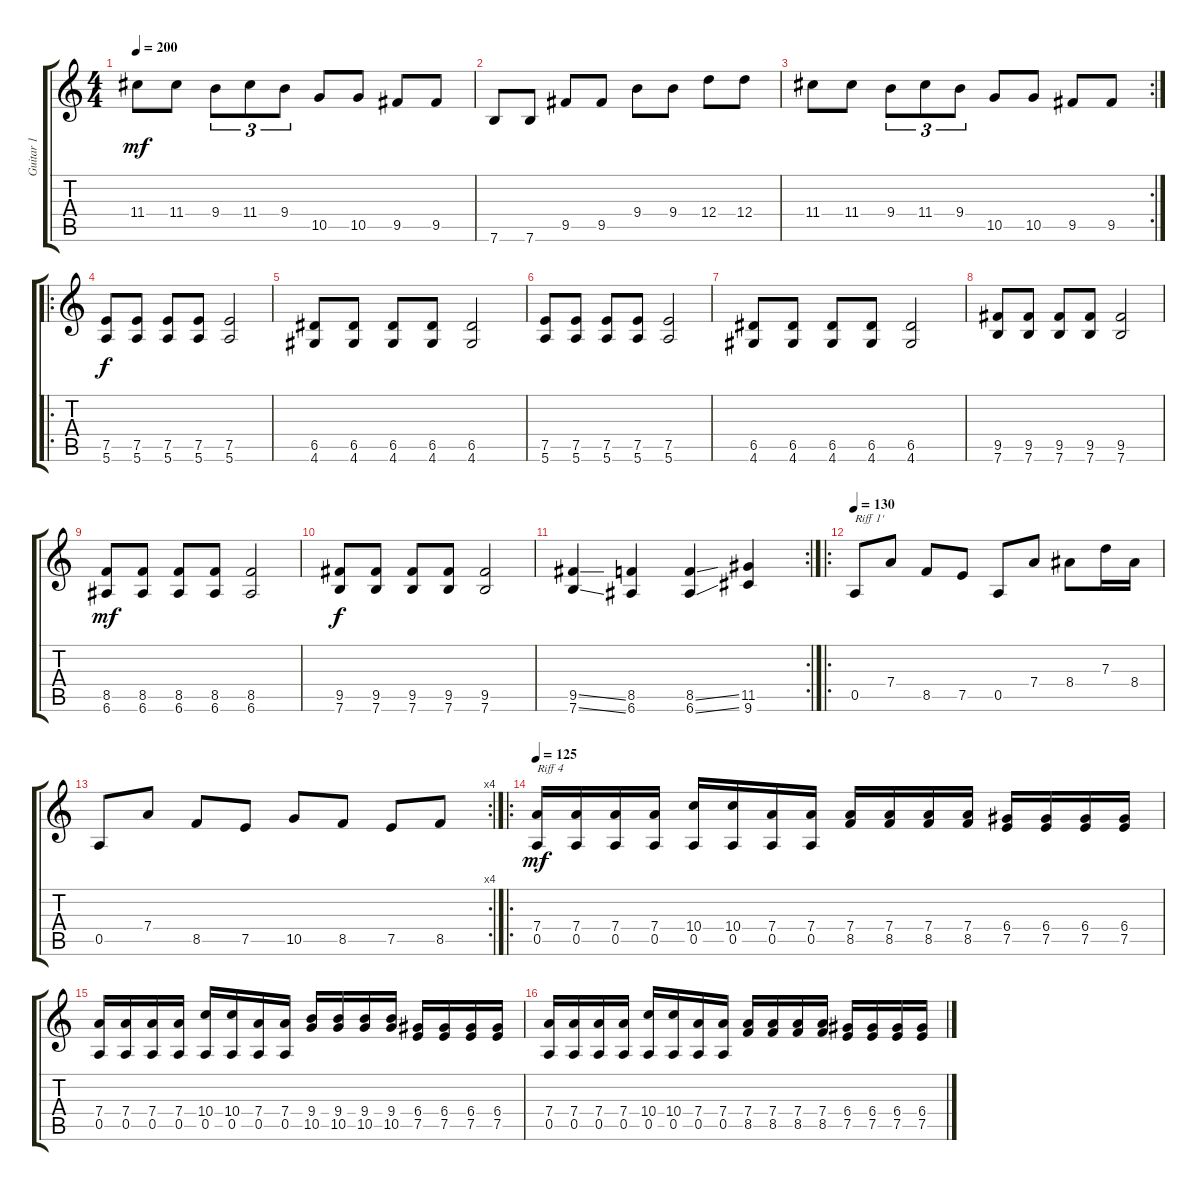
\track ("Guitar 1" "Guitar 1") {instrument distortionguitar}
\staff {score tabs}
\tuning (E4 B3 G3 D3 A2 E2) {hide}
\ts (4 4)
\tempo 200
\clef g2
\ks c
11.4.8{dy mf} 11.4.8 9.4.8{tu (3 2)} 11.4.8{tu (3 2)} 9.4.8{tu (3 2)} 10.5.8 10.5.8 9.5.8 9.5.8 |
7.6.8 7.6.8 9.5.8 9.5.8 9.4.8 9.4.8 12.4.8 12.4.8 |
\rc 2
11.4.8 11.4.8 9.4.8{tu (3 2)} 11.4.8{tu (3 2)} 9.4.8{tu (3 2)} 10.5.8 10.5.8 9.5.8 9.5.8 |
\ro
(7.5 5.6).8{dy f} (7.5 5.6).8 (7.5 5.6).8 (7.5 5.6).8 (7.5 5.6).2 |
(6.5 4.6).8 (6.5 4.6).8 (6.5 4.6).8 (6.5 4.6).8 (6.5 4.6).2 |
(7.5 5.6).8 (7.5 5.6).8 (7.5 5.6).8 (7.5 5.6).8 (7.5 5.6).2 |
(6.5 4.6).8 (6.5 4.6).8 (6.5 4.6).8 (6.5 4.6).8 (6.5 4.6).2 |
(9.5 7.6).8 (9.5 7.6).8 (9.5 7.6).8 (9.5 7.6).8 (9.5 7.6).2 |
(8.5 6.6).8{dy mf} (8.5 6.6).8 (8.5 6.6).8 (8.5 6.6).8 (8.5 6.6).2 |
(9.5 7.6).8{dy f} (9.5 7.6).8 (9.5 7.6).8 (9.5 7.6).8 (9.5 7.6).2 |
\rc 2
(9.5{ss} 7.6{ss}).4 (8.5 6.6).4 (8.5{ss} 6.6{ss}).4 (11.5 9.6).4 |
\ro
\tempo 130
0.5.8{txt "Riff 1'"} 7.4.8 8.5.8 7.5.8 0.5.8 7.4.8 8.4.8 7.3.16 8.4.16 |
\rc 4
0.5.8 7.4.8 8.5.8 7.5.8 10.5.8 8.5.8 7.5.8 8.5.8 |
\ro
\tempo 125
(7.4 0.5).16{txt "Riff 4" dy mf} (7.4 0.5).16 (7.4 0.5).16 (7.4 0.5).16 (10.4 0.5).16 (10.4 0.5).16 (7.4 0.5).16 (7.4 0.5).16 (7.4 8.5).16 (7.4 8.5).16 (7.4 8.5).16 (7.4 8.5).16 (6.4 7.5).16 (6.4 7.5).16 (6.4 7.5).16 (6.4 7.5).16 |
(7.4 0.5).16 (7.4 0.5).16 (7.4 0.5).16 (7.4 0.5).16 (10.4 0.5).16 (10.4 0.5).16 (7.4 0.5).16 (7.4 0.5).16 (9.4 10.5).16 (9.4 10.5).16 (9.4 10.5).16 (9.4 10.5).16 (6.4 7.5).16 (6.4 7.5).16 (6.4 7.5).16 (6.4 7.5).16 |
(7.4 0.5).16 (7.4 0.5).16 (7.4 0.5).16 (7.4 0.5).16 (10.4 0.5).16 (10.4 0.5).16 (7.4 0.5).16 (7.4 0.5).16 (7.4 8.5).16 (7.4 8.5).16 (7.4 8.5).16 (7.4 8.5).16 (6.4 7.5).16 (6.4 7.5).16 (6.4 7.5).16 (6.4 7.5).16
